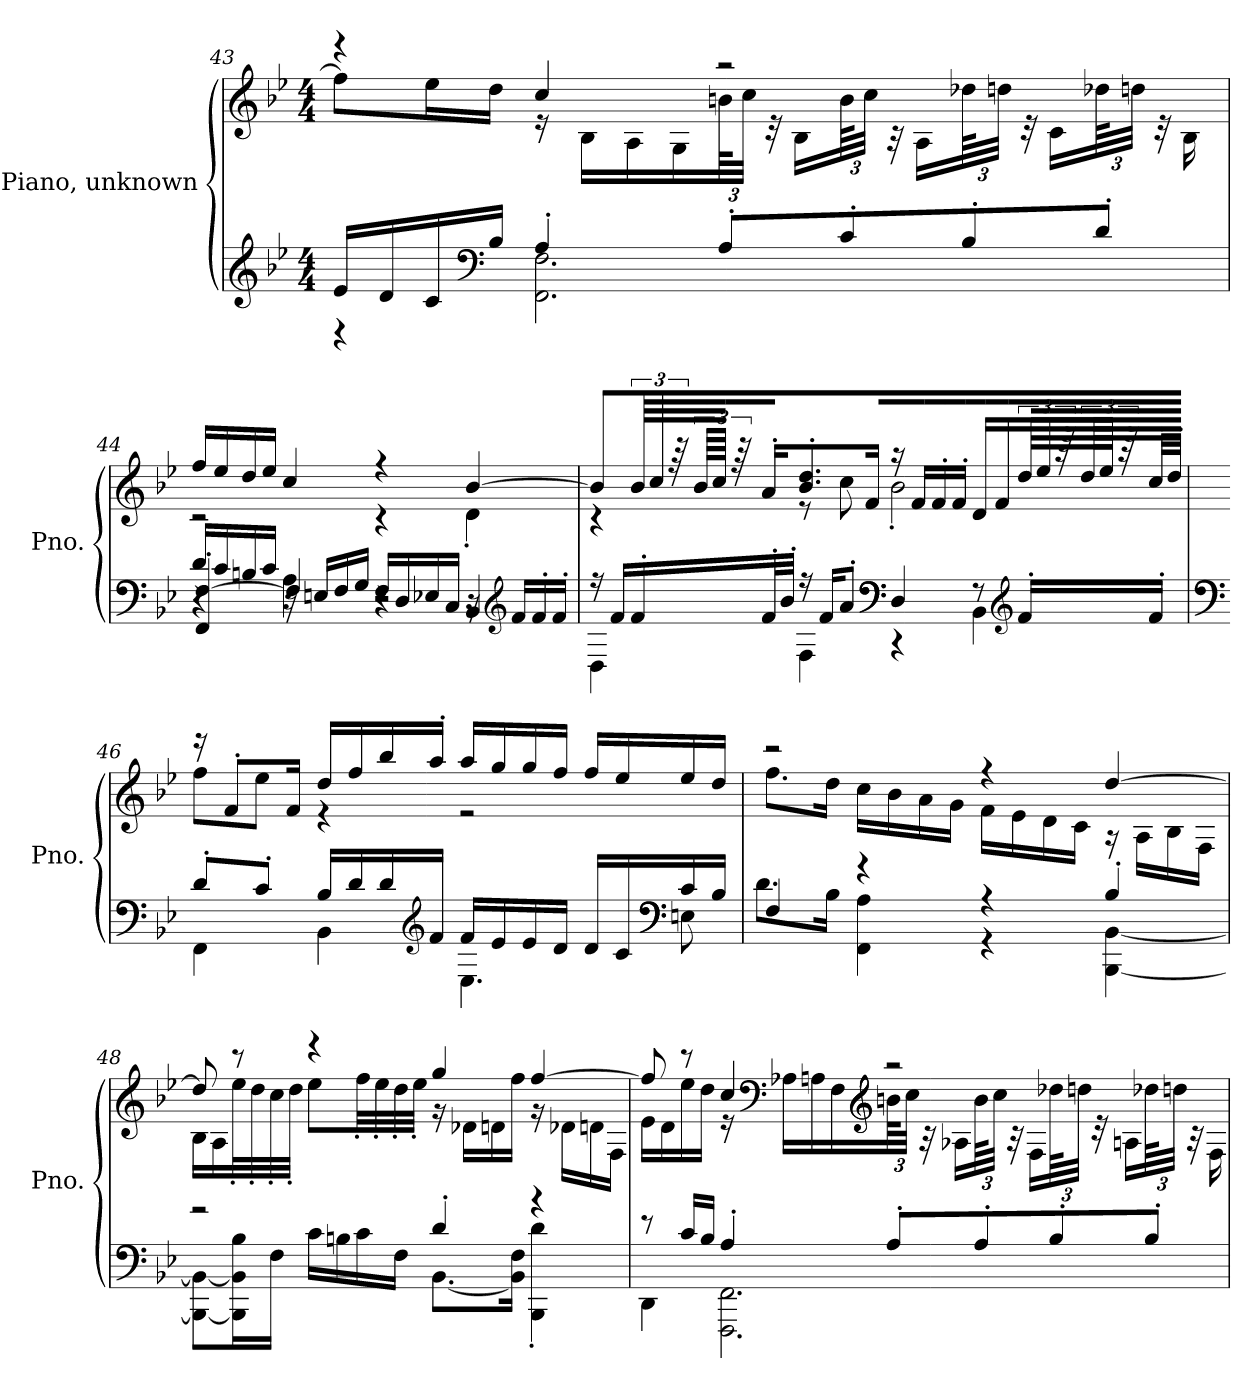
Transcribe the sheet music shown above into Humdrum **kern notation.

**kern	**kern
*part1	*part1
*staff2	*staff1
*I"Piano, unknown	*
*I'Pno.	*
!!LO:LB:g=z
*clefG2	*clefG2
*k[b-e-]	*k[b-e-]
*M4/4	*M4/4
=43	=43
*^	*^
16e-/LL	4r	4r	8ff\L]
16d/	.	.	.
16c/	.	.	16ee-\L
*clefF4	*	*	*
16B-/JJ	.	.	16dd\JJ
4A'/	2.FF\ 2.F\	4cc/	16r
.	.	.	16B-\LL
.	.	.	16A\
.	.	.	16G\
*	*	*	*Xbrackettup
8A'/L	.	2r	96bn\KL
.	.	.	48cc\JJJ
.	.	.	32r
.	.	.	16B-\LL
8c'/	.	.	96b\KL
.	.	.	48cc\JJJ
.	.	.	32r
.	.	.	16A\LL
8B-'/	.	.	96dd-X\KL
.	.	.	48ddn\JJJ
.	.	.	32r
.	.	.	16c\LL
8d'/J	.	.	96dd-X\KL
.	.	.	48ddn\JJJ
.	.	.	32r
.	.	.	16B-\
!!LO:PB:g=z	!!
=44	=44	=44	=44
*	*^	*	*
16d/LL	4r	4FF/' [4F/'	16ff/LL	2r
16c/	.	.	16ee-/	.
16Bn/	.	.	16dd/	.
16c/JJ	.	.	16ee-/JJ	.
16r	4A\	4F/]	4cc/	.
16En/LL	.	.	.	.
16F/	.	.	.	.
16G/JJ	.	.	.	.
16F/LL	2r	4r	4r	4r
16D/	.	.	.	.
16E-X/	.	.	.	.
16C/JJ	.	.	.	.
16r	.	4BB-/	[4b-/	4d'\
*clefG2	*	*	*	*
16f/LL	.	.	.	.
16f'/	.	.	.	.
16f'/JJ	.	.	.	.
*	*v	*v	*	*
!!LO:LB:g=z	!!
=45	=45	=45	=45
16r	4D\	8b-/L]	4r
16f/LL	.	.	.
*	*	*brackettup	*
16f'/	.	96b-/LLL	.
.	.	96cc/JJJJ	.
.	.	96r	.
.	.	96b-/LLLL	.
.	.	96cc/JJJJ	.
.	.	96r	.
32f'/L	.	16a'/KL	.
32b-'/JJJ	.	.	.
16r	4F\	8.b-/' 8.dd/'	8r
16f/KL	.	.	.
8a'/J	.	.	8cc\
.	.	16f/Jk	.
*clefF4	*	*	*
4D/	4r	16r	2b-'\
.	.	16f/LL	.
.	.	16f'/	.
.	.	16f'/JJ	.
8r	4BB-\	16d/LL	.
.	.	16f/	.
*clefG2	*	*	*
16f'/LL	.	96dd/LL	.
.	.	96ee-/JJJJ	.
.	.	96r	.
.	.	96dd/LLLL	.
.	.	96ee-/JJJJ	.
.	.	96r	.
16f'/JJ	.	32cc'/LLL	.
.	.	32dd'/JJJ	.
!!LO:LB:g=z	!!
=46	=46	=46	=46
*clefF4	*	*	*
8d'/L	4FF\	16r	8ff\L
.	.	8f'/L	.
8c'/J	.	.	8ee-\J
.	.	16f/Jk	.
16B-/LL	4BB-\	16dd/LL	4r
16d/	.	16ff/	.
16d/	.	16bb-/	.
*clefG2	*	*	*
16f/JJ	.	16aa'/JJ	.
16f/LL	4.E-\	16aa/LL	2r
16e-/	.	16gg/	.
16e-/	.	16gg/	.
16d/JJ	.	16ff/JJ	.
16d/LL	.	16ff/LL	.
16c/	.	16ee-/	.
*clefF4	*	*	*
16c/	8En\	16ee-/	.
16B-/JJ	.	16dd/JJ	.
=47	=47	=47	=47
4F/	8.d\L	2r	8.ff\L
.	16B-\Jk	.	16dd\Jk
4r	4FF\ 4A\	.	16cc\LL
.	.	.	16b-\
.	.	.	16a\
.	.	.	16g\JJ
4r	4r	4r	16f\LL
.	.	.	16e-\
.	.	.	16d\
.	.	.	16c\JJ
4B-'/	[4BBB-\ [4BB-\	[4dd/	16r
.	.	.	16A\LL
.	.	.	16B-\
.	.	.	16F\JJ
!!LO:LB:g=z	!!
=48	=48	=48	=48
2r	8BBB-\_ 8BB-\_L	8dd/]	16B-\LL
.	.	.	16A\
.	16BBB-\] 16BB-\] 16B-\L	8r	32ee-'\L
.	.	.	32dd'\
.	16F\JJ	.	32cc'\
.	.	.	32dd'\JJJ
.	16c\LL	4r	8ee-\L
.	16Bn\	.	.
.	16c\	.	32ff'\LL
.	.	.	32ee-'\
.	16F\JJ	.	32dd'\
.	.	.	32ee-'\JJJ
4d'/	[8.BB-\L	4gg/	16r
.	.	.	16d-X\LL
.	.	.	16dn\
.	16BB-\] 16F\Jk	.	16ff\JJ
4r	4BBB-\' 4d\'	[4ff/	16r
.	.	.	16d-X\LL
.	.	.	16dn\
.	.	.	16F\JJ
!!LO:LB:g=z	!!
=49	=49	=49	=49
8r	4DD\	8ff/]	16e-\LL
.	.	.	16d\
16c/LL	.	8r	16ee-\
16B-/JJ	.	.	16dd\JJ
4A'/	2.FFF\ 2.FF\	4cc/	16r
*	*	*clefF4	*
.	.	.	16A-X\LL
.	.	.	16An\
.	.	.	16F\
*	*	*clefG2	*
*	*	*	*Xbrackettup
8A'/L	.	2r	96bn\KL
.	.	.	48cc\JJJ
.	.	.	32r
.	.	.	16A-X\LL
8A'/	.	.	96b\KL
.	.	.	48cc\JJJ
.	.	.	32r
.	.	.	16F\LL
8B-'/	.	.	96dd-X\KL
.	.	.	48ddn\JJJ
.	.	.	32r
.	.	.	16An\LL
8B-'/J	.	.	96dd-X\KL
.	.	.	48ddn\JJJ
.	.	.	32r
.	.	.	16F\
*v	*v	*	*
*	*v	*v
=	=
*-	*-
